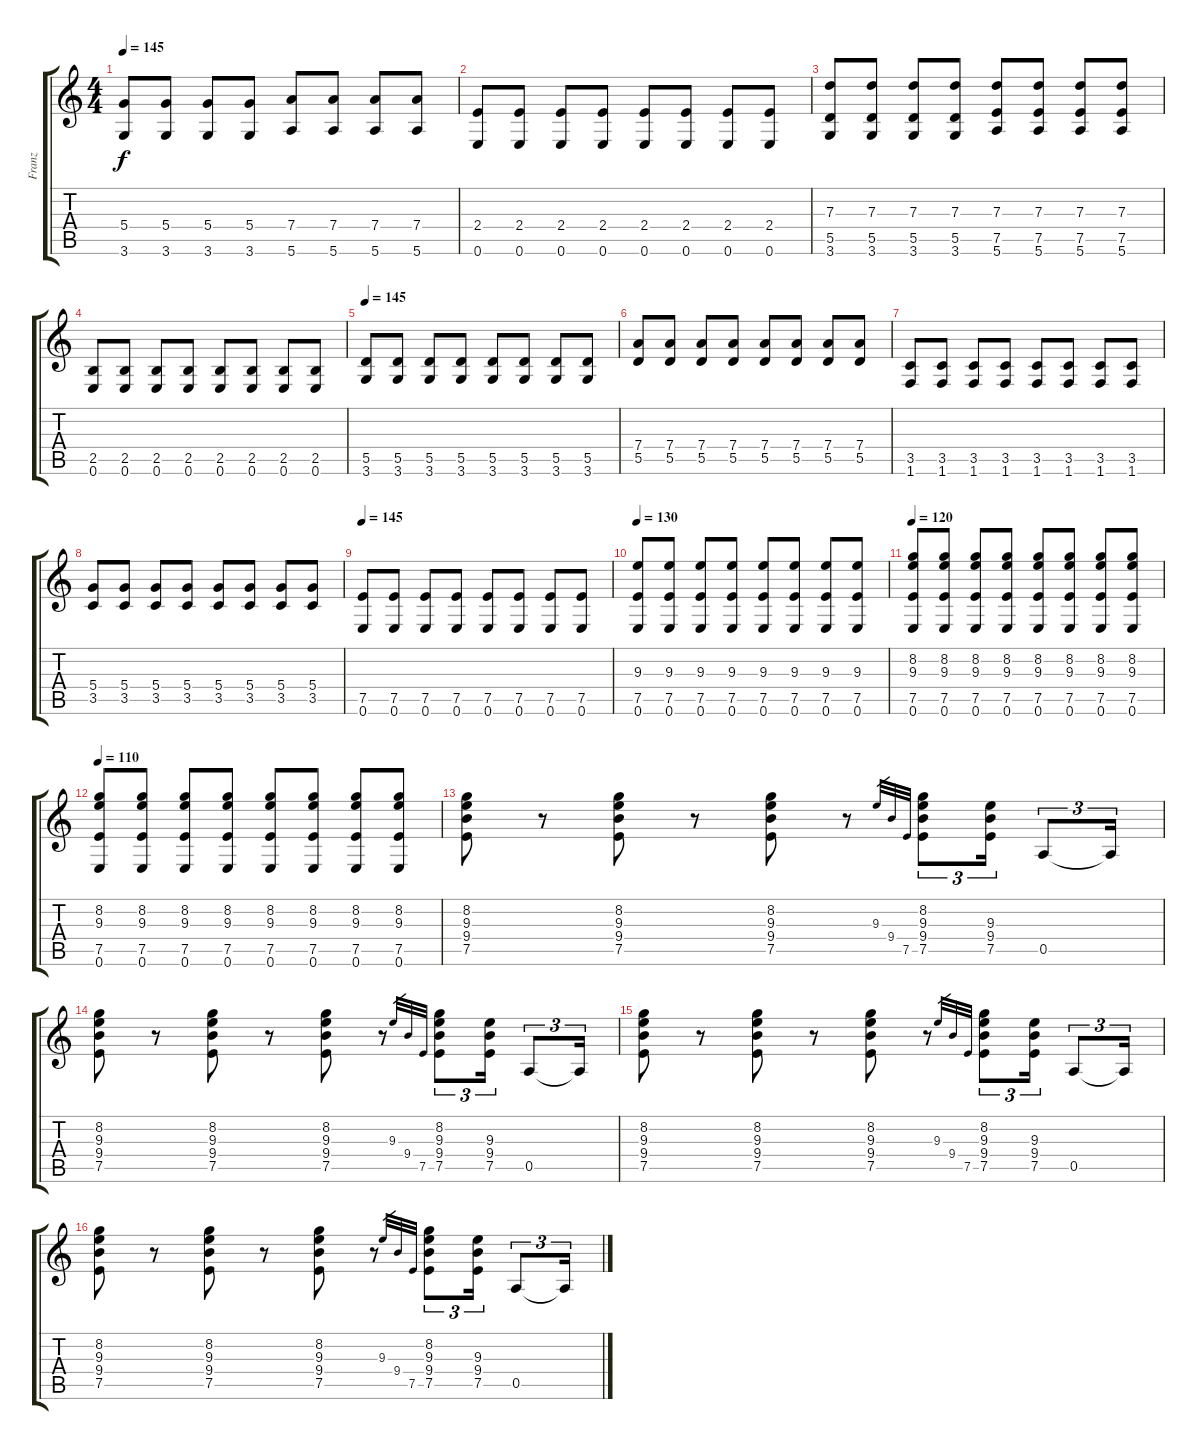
\track ("Franz" "Franz") {instrument overdrivenguitar}
\staff {score tabs}
\tuning (E4 B3 G3 D3 A2 E2) {hide}
\ts (4 4)
\tempo 145
\clef g2
\ks c
(5.4 3.6).8{dy f} (5.4 3.6).8 (5.4 3.6).8 (5.4 3.6).8 (7.4 5.6).8 (7.4 5.6).8 (7.4 5.6).8 (7.4 5.6).8 |
(2.4 0.6).8 (2.4 0.6).8 (2.4 0.6).8 (2.4 0.6).8 (2.4 0.6).8 (2.4 0.6).8 (2.4 0.6).8 (2.4 0.6).8 |
(7.3 5.5 3.6).8 (7.3 5.5 3.6).8 (7.3 5.5 3.6).8 (7.3 5.5 3.6).8 (7.3 7.5 5.6).8 (7.3 7.5 5.6).8 (7.3 7.5 5.6).8 (7.3 7.5 5.6).8 |
(2.5 0.6).8 (2.5 0.6).8 (2.5 0.6).8 (2.5 0.6).8 (2.5 0.6).8 (2.5 0.6).8 (2.5 0.6).8 (2.5 0.6).8 |
\tempo 145
(5.5 3.6).8 (5.5 3.6).8 (5.5 3.6).8 (5.5 3.6).8 (5.5 3.6).8 (5.5 3.6).8 (5.5 3.6).8 (5.5 3.6).8 |
(7.4 5.5).8 (7.4 5.5).8 (7.4 5.5).8 (7.4 5.5).8 (7.4 5.5).8 (7.4 5.5).8 (7.4 5.5).8 (7.4 5.5).8 |
(3.5 1.6).8 (3.5 1.6).8 (3.5 1.6).8 (3.5 1.6).8 (3.5 1.6).8 (3.5 1.6).8 (3.5 1.6).8 (3.5 1.6).8 |
(5.4 3.5).8 (5.4 3.5).8 (5.4 3.5).8 (5.4 3.5).8 (5.4 3.5).8 (5.4 3.5).8 (5.4 3.5).8 (5.4 3.5).8 |
\tempo 145
(7.5 0.6).8 (7.5 0.6).8 (7.5 0.6).8 (7.5 0.6).8 (7.5 0.6).8 (7.5 0.6).8 (7.5 0.6).8 (7.5 0.6).8 |
\tempo 130
(9.3 7.5 0.6).8 (9.3 7.5 0.6).8 (9.3 7.5 0.6).8 (9.3 7.5 0.6).8 (9.3 7.5 0.6).8 (9.3 7.5 0.6).8 (9.3 7.5 0.6).8 (9.3 7.5 0.6).8 |
\tempo 120
(8.2 9.3 7.5 0.6).8 (8.2 9.3 7.5 0.6).8 (8.2 9.3 7.5 0.6).8 (8.2 9.3 7.5 0.6).8 (8.2 9.3 7.5 0.6).8 (8.2 9.3 7.5 0.6).8 (8.2 9.3 7.5 0.6).8 (8.2 9.3 7.5 0.6).8 |
\tempo 110
(8.2 9.3 7.5 0.6).8 (8.2 9.3 7.5 0.6).8 (8.2 9.3 7.5 0.6).8 (8.2 9.3 7.5 0.6).8 (8.2 9.3 7.5 0.6).8 (8.2 9.3 7.5 0.6).8 (8.2 9.3 7.5 0.6).8 (8.2 9.3 7.5 0.6).8 |
(8.2 9.3 9.4 7.5).8 r.8 (8.2 9.3 9.4 7.5).8 r.8 (8.2 9.3 9.4 7.5).8 r.8 9.3.32{gr} 9.4.32{gr} 7.5.32{gr} (8.2 9.3 9.4 7.5).8{tu (3 2)} (9.3 9.4 7.5).16{tu (3 2)} 0.5.8{tu (3 2)} 0.5{t}.16{tu (3 2)} |
(8.2 9.3 9.4 7.5).8 r.8 (8.2 9.3 9.4 7.5).8 r.8 (8.2 9.3 9.4 7.5).8 r.8 9.3.32{gr} 9.4.32{gr} 7.5.32{gr} (8.2 9.3 9.4 7.5).8{tu (3 2)} (9.3 9.4 7.5).16{tu (3 2)} 0.5.8{tu (3 2)} 0.5{t}.16{tu (3 2)} |
(8.2 9.3 9.4 7.5).8 r.8 (8.2 9.3 9.4 7.5).8 r.8 (8.2 9.3 9.4 7.5).8 r.8 9.3.32{gr} 9.4.32{gr} 7.5.32{gr} (8.2 9.3 9.4 7.5).8{tu (3 2)} (9.3 9.4 7.5).16{tu (3 2)} 0.5.8{tu (3 2)} 0.5{t}.16{tu (3 2)} |
(8.2 9.3 9.4 7.5).8 r.8 (8.2 9.3 9.4 7.5).8 r.8 (8.2 9.3 9.4 7.5).8 r.8 9.3.32{gr} 9.4.32{gr} 7.5.32{gr} (8.2 9.3 9.4 7.5).8{tu (3 2)} (9.3 9.4 7.5).16{tu (3 2)} 0.5.8{tu (3 2)} 0.5{t}.16{tu (3 2)}
